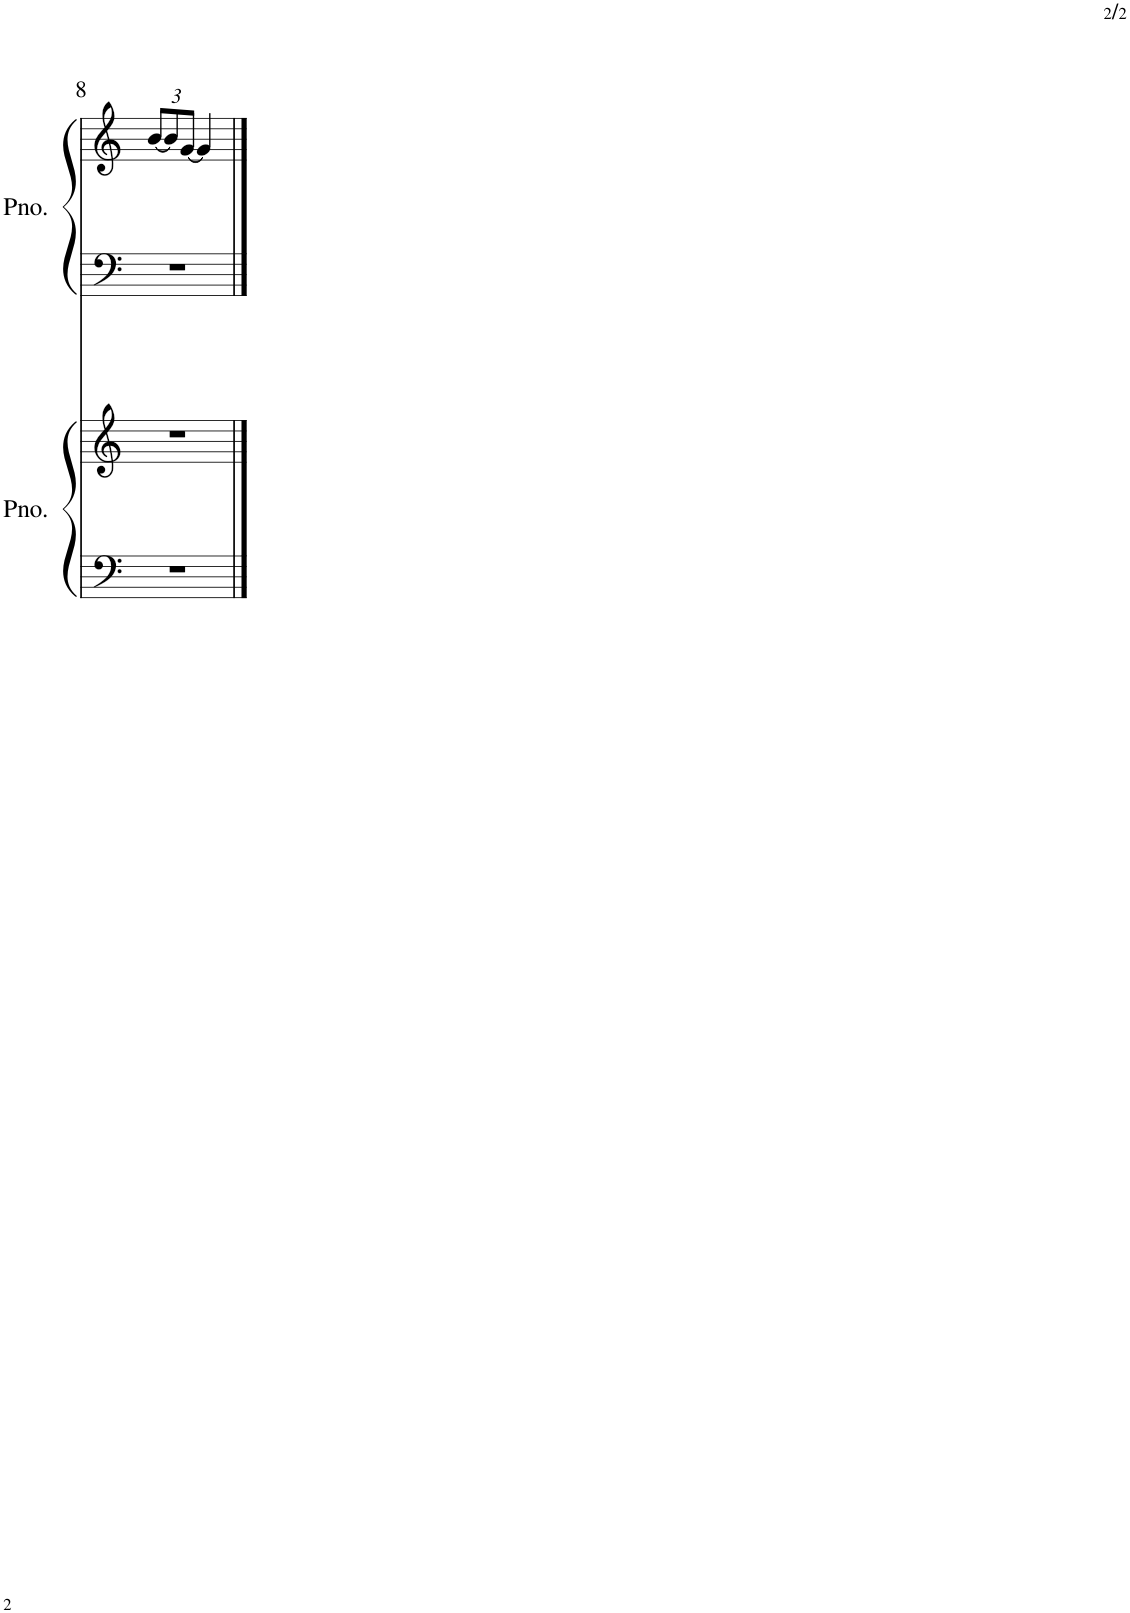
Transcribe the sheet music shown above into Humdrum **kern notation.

**kern	**kern	**kern	**kern
*part2	*part2	*part1	*part1
*staff4	*staff3	*staff2	*staff1
*I"ピアノ	*	*I"ピアノ	*
!!LO:PB:g=z
*clefF4	*clefG2	*clefF4	*clefG2
*k[]	*k[]	*k[]	*k[]
*M2/4	*M2/4	*M2/4	*M2/4
*	*	*	*Xbrackettup
=8	=8	=8	=8
2r	2r	2r	[12b/L
.	.	.	12b/]
.	.	.	[12g/J
.	.	.	4g/]
==	==	==	==
*-	*-	*-	*-
